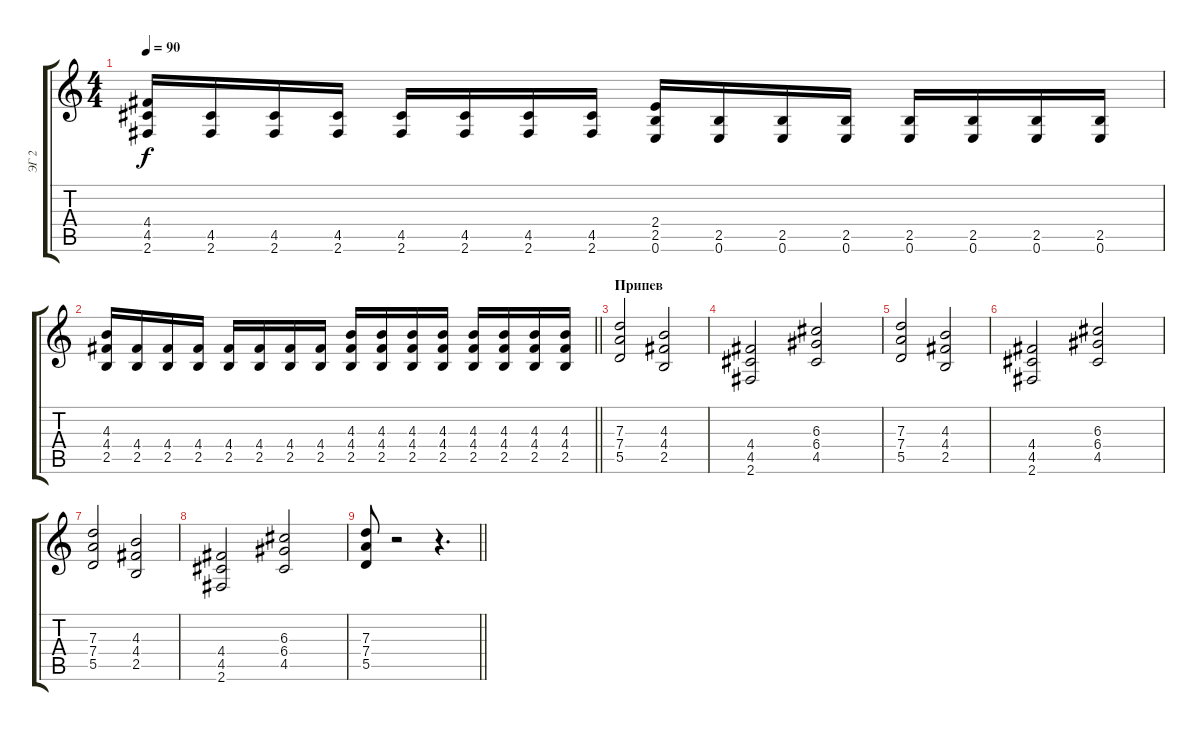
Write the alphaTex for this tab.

\track ("ЭГ 2" "ЭГ 2") {instrument overdrivenguitar}
\staff {score tabs}
\tuning (E4 B3 G3 D3 A2 E2) {hide}
\ts (4 4)
\tempo 90
\clef g2
\ks c
(4.4 4.5 2.6).16{dy f} (4.5 2.6).16 (4.5 2.6).16 (4.5 2.6).16 (4.5 2.6).16 (4.5 2.6).16 (4.5 2.6).16 (4.5 2.6).16 (2.4 2.5 0.6).16 (2.5 0.6).16 (2.5 0.6).16 (2.5 0.6).16 (2.5 0.6).16 (2.5 0.6).16 (2.5 0.6).16 (2.5 0.6).16 |
\barLineRight lightlight
(4.3 4.4 2.5).16 (4.4 2.5).16 (4.4 2.5).16 (4.4 2.5).16 (4.4 2.5).16 (4.4 2.5).16 (4.4 2.5).16 (4.4 2.5).16 (4.3 4.4 2.5).16 (4.3 4.4 2.5).16 (4.3 4.4 2.5).16 (4.3 4.4 2.5).16 (4.3 4.4 2.5).16 (4.3 4.4 2.5).16 (4.3 4.4 2.5).16 (4.3 4.4 2.5).16 |
\section ("" "Припев")
(7.3 7.4 5.5).2 (4.3 4.4 2.5).2 |
(4.4 4.5 2.6).2 (6.3 6.4 4.5).2 |
(7.3 7.4 5.5).2 (4.3 4.4 2.5).2 |
(4.4 4.5 2.6).2 (6.3 6.4 4.5).2 |
(7.3 7.4 5.5).2 (4.3 4.4 2.5).2 |
(4.4 4.5 2.6).2 (6.3 6.4 4.5).2 |
\barLineRight lightlight
(7.3 7.4 5.5).8 r.2 r.4{d}
